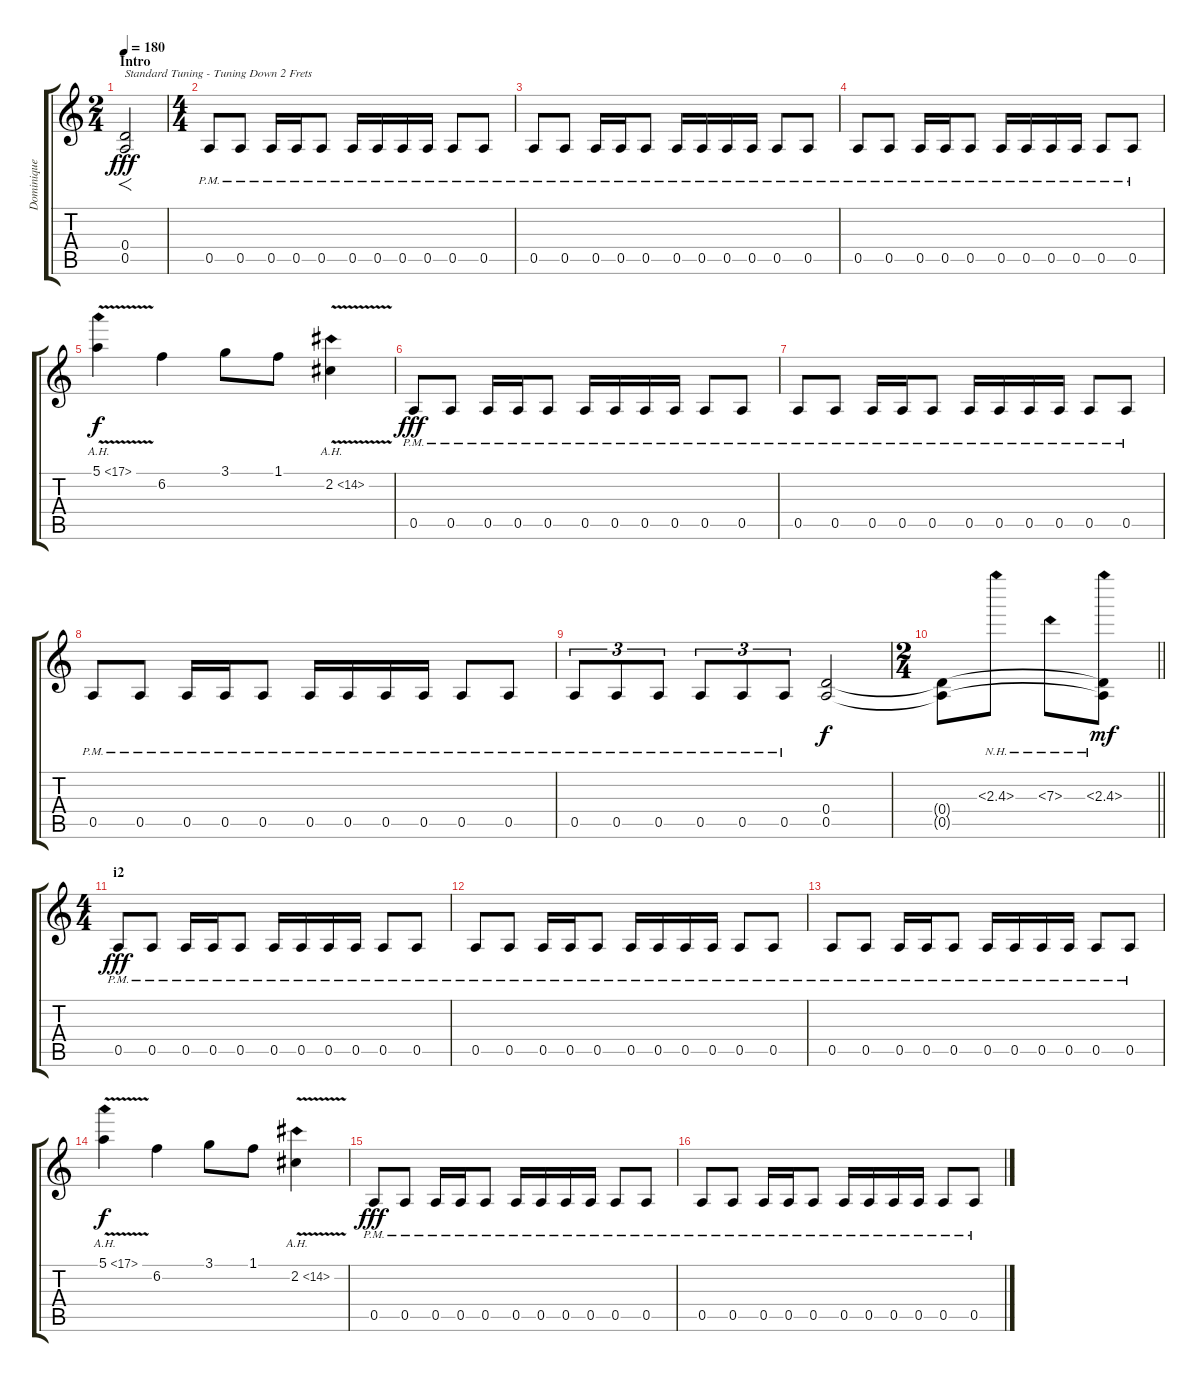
\track ("Dominique Leurquin " "Dominique ") {instrument distortionguitar}
\staff {score tabs}
\tuning (E4 B3 G3 D3 A2 E2) {hide}
\ts (2 4)
\section ("" "Intro")
\tempo 180
\clef g2
\ks c
(0.4 0.5).2{f txt "Standard Tuning - Tuning Down 2 Frets" dy fff instrument distortionguitar} |
\ts (4 4)
0.5{pm}.8 0.5{pm}.8 0.5{pm}.16 0.5{pm}.16 0.5{pm}.8 0.5{pm}.16 0.5{pm}.16 0.5{pm}.16 0.5{pm}.16 0.5{pm}.8 0.5{pm}.8 |
0.5{pm}.8 0.5{pm}.8 0.5{pm}.16 0.5{pm}.16 0.5{pm}.8 0.5{pm}.16 0.5{pm}.16 0.5{pm}.16 0.5{pm}.16 0.5{pm}.8 0.5{pm}.8 |
0.5{pm}.8 0.5{pm}.8 0.5{pm}.16 0.5{pm}.16 0.5{pm}.8 0.5{pm}.16 0.5{pm}.16 0.5{pm}.16 0.5{pm}.16 0.5{pm}.8 0.5{pm}.8 |
5.1{ah 12 v}.4{dy f} 6.2.4 3.1.8 1.1.8 2.2{ah 12 v}.4 |
0.5{pm}.8{dy fff} 0.5{pm}.8 0.5{pm}.16 0.5{pm}.16 0.5{pm}.8 0.5{pm}.16 0.5{pm}.16 0.5{pm}.16 0.5{pm}.16 0.5{pm}.8 0.5{pm}.8 |
0.5{pm}.8 0.5{pm}.8 0.5{pm}.16 0.5{pm}.16 0.5{pm}.8 0.5{pm}.16 0.5{pm}.16 0.5{pm}.16 0.5{pm}.16 0.5{pm}.8 0.5{pm}.8 |
0.5{pm}.8 0.5{pm}.8 0.5{pm}.16 0.5{pm}.16 0.5{pm}.8 0.5{pm}.16 0.5{pm}.16 0.5{pm}.16 0.5{pm}.16 0.5{pm}.8 0.5{pm}.8 |
0.5{pm}.8{tu (3 2)} 0.5{pm}.8{tu (3 2)} 0.5{pm}.8{tu (3 2)} 0.5{pm}.8{tu (3 2)} 0.5{pm}.8{tu (3 2)} 0.5{pm}.8{tu (3 2)} (0.4 0.5).2{dy f} |
\ts (2 4)
\barLineRight lightlight
(0.4{t} 0.5{t}).8 2.3{nh}.8 7.3{nh}.8 (2.3{nh} 0.4{t} 0.5{t}).8{dy mf} |
\ts (4 4)
\section ("" "i2")
0.5{pm}.8{dy fff} 0.5{pm}.8 0.5{pm}.16 0.5{pm}.16 0.5{pm}.8 0.5{pm}.16 0.5{pm}.16 0.5{pm}.16 0.5{pm}.16 0.5{pm}.8 0.5{pm}.8 |
0.5{pm}.8 0.5{pm}.8 0.5{pm}.16 0.5{pm}.16 0.5{pm}.8 0.5{pm}.16 0.5{pm}.16 0.5{pm}.16 0.5{pm}.16 0.5{pm}.8 0.5{pm}.8 |
0.5{pm}.8 0.5{pm}.8 0.5{pm}.16 0.5{pm}.16 0.5{pm}.8 0.5{pm}.16 0.5{pm}.16 0.5{pm}.16 0.5{pm}.16 0.5{pm}.8 0.5{pm}.8 |
5.1{ah 12 v}.4{dy f} 6.2.4 3.1.8 1.1.8 2.2{ah 12 v}.4 |
0.5{pm}.8{dy fff} 0.5{pm}.8 0.5{pm}.16 0.5{pm}.16 0.5{pm}.8 0.5{pm}.16 0.5{pm}.16 0.5{pm}.16 0.5{pm}.16 0.5{pm}.8 0.5{pm}.8 |
0.5{pm}.8 0.5{pm}.8 0.5{pm}.16 0.5{pm}.16 0.5{pm}.8 0.5{pm}.16 0.5{pm}.16 0.5{pm}.16 0.5{pm}.16 0.5{pm}.8 0.5{pm}.8
